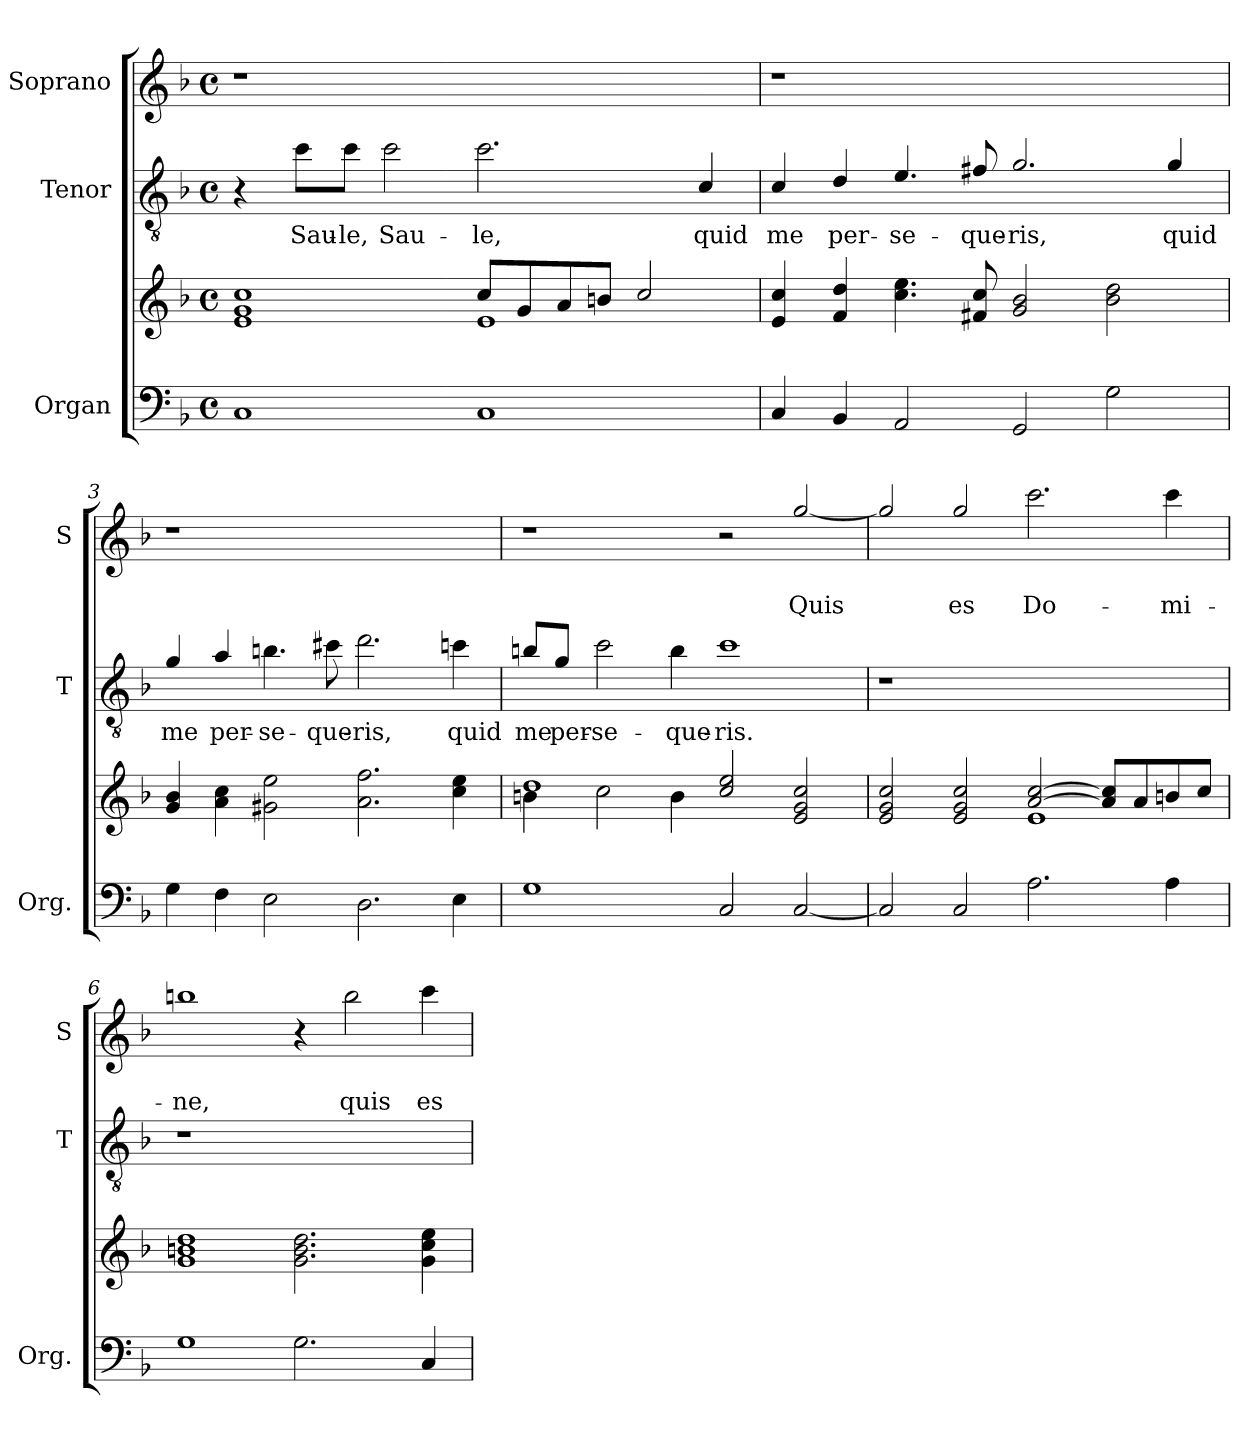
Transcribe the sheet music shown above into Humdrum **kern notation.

**kern	**kern	**kern	**text	**kern	**text	**text
*part3	*part3	*part2	*part2	*part1	*part1	*part1
*staff4	*staff3	*staff2	*staff2	*staff1	*staff1	*staff1
*I"Organ	*	*I"Tenor	*	*I"Soprano	*	*
*I'Org.	*	*I'T	*	*I'S	*	*
*clefF4	*clefG2	*clefGv2	*	*clefG2	*	*
*	*	*ITrd7c12	*	*ITrd7c12	*	*
*k[b-]	*k[b-]	*k[b-]	*	*k[b-]	*	*
*F:	*F:	*F:	*	*F:	*	*
*M4/4	*M4/4	*M4/4	*	*M4/4	*	*
*met(c)	*met(c)	*met(c)	*	*met(c)	*	*
*MM144	*MM144	*MM144	*	*MM144	*	*
=1	=1	=1	=1	=1	=1	=1
*	*^	*	*	*	*	*
1C	1e! 1g! 1cc!	1ryy	4r	.	1r	.	.
!	!	!	!	!LO:LY:b	!	!	!
.	.	.	8c\L	Sau-	.	.	.
!	!	!	!	!LO:LY:b	!	!	!
.	.	.	8c\J	-le,	.	.	.
!	!	!	!	!LO:LY:b	!	!	!
.	.	.	2c\	Sau-	.	.	.
!	!	!	!	!LO:LY:b	!	!	!
1C	8cc!/L	1e!	2.c\	-le,	1ryy	.	.
.	8g!/	.	.	.	.	.	.
.	8a!/	.	.	.	.	.	.
.	8bn!/J	.	.	.	.	.	.
.	2cc!/	.	.	.	.	.	.
!	!	!	!	!LO:LY:b	!	!	!
.	.	.	4C/	quid	.	.	.
*	*v	*v	*	*	*	*	*
=2	=2	=2	=2	=2	=2	=2
!	!	!	!LO:LY:b	!	!	!
4C/	4e!/ 4cc!/	4C/	me	1r	.	.
!	!	!	!LO:LY:b	!	!	!
4BB-/	4f!/ 4dd!/	4D/	per-	.	.	.
!	!	!	!LO:LY:b	!	!	!
2AA/	4.cc!\ 4.ee!\	4.E/	-se-	.	.	.
!	!	!	!LO:LY:b	!	!	!
.	8f#X!/ 8cc!/	8F#X/	-que-	.	.	.
!	!	!	!LO:LY:b	!	!	!
2GG/	2g!/ 2b-!/	2.G/	-ris,	1ryy	.	.
2G\	2b-!\ 2dd!\	.	.	.	.	.
!	!	!	!LO:LY:b	!	!	!
.	.	4G/	quid	.	.	.
=3	=3	=3	=3	=3	=3	=3
!	!	!	!LO:LY:b	!	!	!
4G\	4g!/ 4b-!/	4G/	me	1r	.	.
!	!	!	!LO:LY:b	!	!	!
4F\	4a!\ 4cc!\	4A/	per-	.	.	.
!	!	!	!LO:LY:b	!	!	!
2E\	2g#X!\ 2ee!\	4.Bn\	-se-	.	.	.
!	!	!	!LO:LY:b	!	!	!
.	.	8c#X\	-que-	.	.	.
!	!	!	!LO:LY:b	!	!	!
2.D\	2.a!\ 2.ff!\	2.d\	-ris,	1ryy	.	.
!	!	!	!LO:LY:b	!	!	!
4E\	4cc!\ 4ee!\	4cn\	quid	.	.	.
!!LO:LB:g=z
=4	=4	=4	=4	=4	=4	=4
*	*^	*	*	*	*	*
!	!	!	!	!LO:LY:b	!	!	!
1G	1dd!	4bn!\	8Bn/L	me	1r	.	.
!	!	!	!	!LO:LY:b	!	!	!
.	.	.	8G/J	per-	.	.	.
!	!	!	!	!LO:LY:b	!	!	!
.	.	2cc!\	2c\	-se-	.	.	.
!	!	!	!	!LO:LY:b	!	!	!
.	.	4b!\	4B\	-que-	.	.	.
!	!	!	!	!LO:LY:b	!	!	!
2C/	2cc!/ 2ee!/	1ryy	1c	-ris.	2r	.	.
!	!	!	!	!	!	!	!LO:LY:b
[2C/	2e!/ 2g!/ 2cc!/	.	.	.	[2g/	.	Quis
=5	=5	=5	=5	=5	=5	=5	=5
2C/]	2e!/ 2g!/ 2cc!/	1ryy	1r	.	2g/]	.	.
!	!	!	!	!	!	!	!LO:LY:b
2C/	2e!/ 2g!/ 2cc!/	.	.	.	2g/	.	es
!	!	!	!	!	!	!	!LO:LY:b
2.A\	[>2a!/ [>2cc!/	1e!	1ryy	.	2.cc\	.	Do-
.	8a!/] 8cc!/]L	.	.	.	.	.	.
.	8a!/	.	.	.	.	.	.
!	!	!	!	!	!	!	!LO:LY:b
4A\	8bn!/	.	.	.	4cc\	.	-mi-
.	8cc!/J	.	.	.	.	.	.
*	*v	*v	*	*	*	*	*
=6	=6	=6	=6	=6	=6	=6
!	!	!	!	!	!	!LO:LY:b
1G	1g! 1bn! 1dd!	1r	.	1bn	.	-ne,
2.G\	2.g!\ 2.b!\ 2.dd!\	1ryy	.	4r	.	.
!	!	!	!	!	!	!LO:LY:b
.	.	.	.	2b\	.	quis
!	!	!	!	!	!	!LO:LY:b
4C/	4g!\ 4cc!\ 4ee!\	.	.	4cc\	.	es
=	=	=	=	=	=	=
*-	*-	*-	*-	*-	*-	*-
